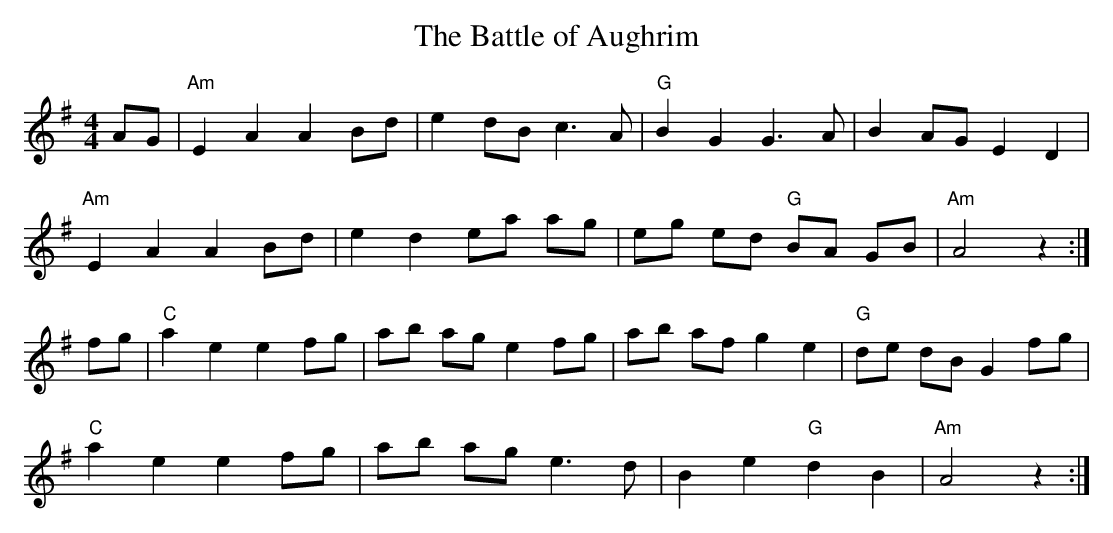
X:1
T:Battle of Aughrim, The
L:1/8
M:4/4
K:Ador
AG|"Am"E2 A2 A2 Bd|e2 dB c3 A|"G"B2 G2 G3 A|B2 AG E2 D2|
"Am"E2 A2 A2 Bd|e2 d2 ea ag|eg ed "G"BA GB|"Am"A4 z2:|
fg|"C"a2 e2 e2 fg|ab ag e2 fg|ab af g2 e2|"G"de dB G2 fg|
"C"a2 e2 e2 fg|ab ag e3 d|B2 e2 "G"d2 B2|"Am"A4 z2:|
